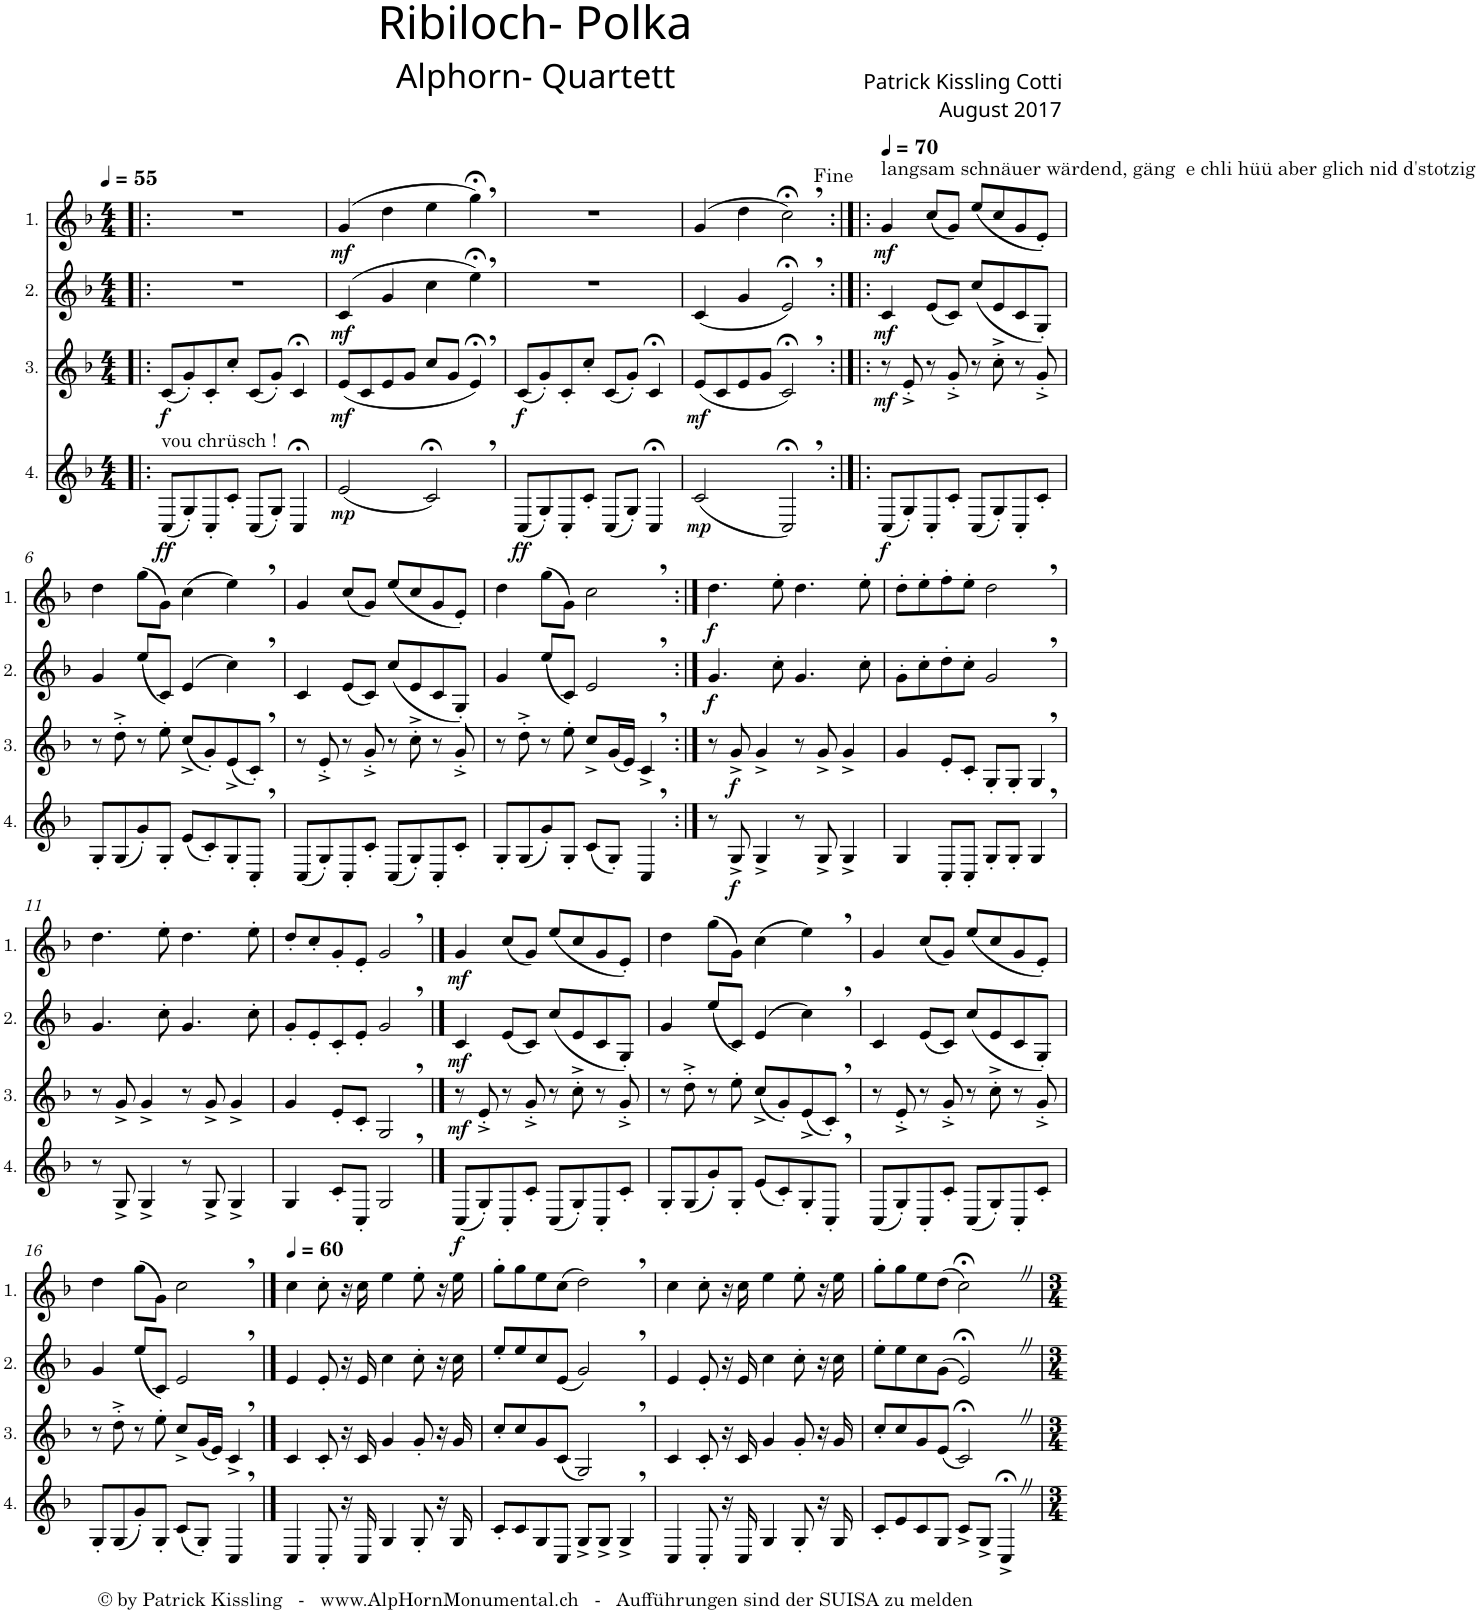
**kern	**dynam	**kern	**dynam	**kern	**dynam	**kern	**dynam
*part4	*part4	*part3	*part3	*part2	*part2	*part1	*part1
*staff4	*staff4	*staff3	*staff3	*staff2	*staff2	*staff1	*staff1
*I"4.	*	*I"3.	*	*I"2.	*	*I"1.	*
*clefG2	*	*clefG2	*	*clefG2	*	*clefG2	*
*Trd4c7	*	*Trd4c7	*	*Trd4c7	*	*Trd4c7	*
*k[b-]	*	*k[b-]	*	*k[b-]	*	*k[b-]	*
*M4/4	*	*M4/4	*	*M4/4	*	*M4/4	*
*MM55	*	*MM55	*	*MM55	*	*MM55	*
=1!|:	=1!|:	=1!|:	=1!|:	=1!|:	=1!|:	=1!|:	=1!|:
!LO:TX:a:t=vou chrüsch !	!	!	!	!	!	!	!
!	!LO:DY:b	!	!LO:DY:b	!	!	!	!
(8C/L	ff	(8c/L	f	1r	.	1r	.
8G'/)	.	8g'/)	.	.	.	.	.
8C'/	.	8c'/	.	.	.	.	.
8c'/J	.	8cc'/J	.	.	.	.	.
(8C/L	.	(8c/L	.	.	.	.	.
8G'/J)	.	8g'/J)	.	.	.	.	.
4C;</	.	4c;</	.	.	.	.	.
=2	=2	=2	=2	=2	=2	=2	=2
!	!LO:DY:b	!	!LO:DY:b	!	!LO:DY:b	!	!LO:DY:b
(2e/	mp	(8e/L	mf	(4c/	mf	(4g/	mf
.	.	8c/	.	.	.	.	.
.	.	8e/	.	4g/	.	4dd\	.
.	.	8g/J	.	.	.	.	.
2c;<,/)	.	8cc/L	.	4cc\	.	4ee\	.
.	.	8g/J	.	.	.	.	.
.	.	4e;<,/)	.	4ee;<,\)	.	4gg;<,\)	.
=3	=3	=3	=3	=3	=3	=3	=3
!	!LO:DY:b	!	!LO:DY:b	!	!	!	!
(8C/L	ff	(8c/L	f	1r	.	1r	.
8G'/)	.	8g'/)	.	.	.	.	.
8C'/	.	8c'/	.	.	.	.	.
8c'/J	.	8cc'/J	.	.	.	.	.
(8C/L	.	(8c/L	.	.	.	.	.
8G'/J)	.	8g'/J)	.	.	.	.	.
4C;</	.	4c;</	.	.	.	.	.
=4	=4	=4	=4	=4	=4	=4	=4
!	!LO:DY:b	!	!LO:DY:b	!	!	!	!
(2c/	mp	(8e/L	mf	(4c/	.	(4g/	.
.	.	8c/	.	.	.	.	.
.	.	8e/	.	4g/	.	4dd\	.
.	.	8g/J	.	.	.	.	.
2C;<,/)	.	2c;<,/)	.	2e;<,/)	.	2cc;<,\)	.
=5:|!|:	=5:|!|:	=5:|!|:	=5:|!|:	=5:|!|:	=5:|!|:	=5:|!|:	=5:|!|:
*	*	*	*	*	*	*MM70	*
!	!	!	!	!	!	!LO:TX:a:t=langsam schnäuer wärdend, gäng  e chli hüü aber glich nid d'stotzig	!
!	!LO:DY:b	!	!LO:DY:b	!	!LO:DY:b	!	!LO:DY:b
(8C/L	f	8r	mf	4c/	mf	4g/	mf
8G'/)	.	8e'^/	.	.	.	.	.
8C'/	.	8r	.	(8e/L	.	(8cc/L	.
8c'/J	.	8g'^/	.	8c/J)	.	8g/J)	.
(8C/L	.	8r	.	(8cc/L	.	(8ee/L	.
8G'/)	.	8cc'^\	.	8e/	.	8cc/	.
8C'/	.	8r	.	8c/	.	8g/	.
8c'/J	.	8g'^/	.	8G'/J)	.	8e'/J)	.
!!LO:LB:g=z
=6	=6	=6	=6	=6	=6	=6	=6
8G'/L	.	8r	.	4g/	.	4dd\	.
(8G/	.	8dd'^\	.	.	.	.	.
8g'/)	.	8r	.	(8ee/L	.	(8gg\L	.
8G'/J	.	8ee'\	.	8c/J)	.	8g\J)	.
(8e/L	.	(8cc^/L	.	(4e/	.	(4cc\	.
8c'/)	.	8g'/)	.	.	.	.	.
8G'/	.	(8e^/	.	4cc,\)	.	4ee,\)	.
8C',/J	.	8c',/J)	.	.	.	.	.
=7	=7	=7	=7	=7	=7	=7	=7
(8C/L	.	8r	.	4c/	.	4g/	.
8G'/)	.	8e'^/	.	.	.	.	.
8C'/	.	8r	.	(8e/L	.	(8cc/L	.
8c'/J	.	8g'^/	.	8c/J)	.	8g/J)	.
(8C/L	.	8r	.	(8cc/L	.	(8ee/L	.
8G'/)	.	8cc'^\	.	8e/	.	8cc/	.
8C'/	.	8r	.	8c/	.	8g/	.
8c'/J	.	8g'^/	.	8G'/J)	.	8e'/J)	.
=8	=8	=8	=8	=8	=8	=8	=8
8G'/L	.	8r	.	4g/	.	4dd\	.
(8G/	.	8dd'^\	.	.	.	.	.
8g'/)	.	8r	.	(8ee/L	.	(8gg\L	.
8G'/J	.	8ee'\	.	8c/J)	.	8g\J)	.
(8c/L	.	8cc^/L	.	2e,/	.	2cc,\	.
8G'/J)	.	(16g/L	.	.	.	.	.
.	.	16e/JJ)	.	.	.	.	.
4C,/	.	4c^,/	.	.	.	.	.
=9:|!	=9:|!	=9:|!	=9:|!	=9:|!	=9:|!	=9:|!	=9:|!
!	!	!	!	!	!LO:DY:b	!	!LO:DY:b
8r	.	8r	.	4.g/	f	4.dd\	f
!	!LO:DY:b	!	!LO:DY:b	!	!	!	!
8G^/	f	8g^/	f	.	.	.	.
4G^/	.	4g^/	.	.	.	.	.
.	.	.	.	8cc'\	.	8ee'\	.
8r	.	8r	.	4.g/	.	4.dd\	.
8G^/	.	8g^/	.	.	.	.	.
4G^/	.	4g^/	.	.	.	.	.
.	.	.	.	8cc'\	.	8ee'\	.
=10	=10	=10	=10	=10	=10	=10	=10
4G/	.	4g/	.	8g'\L	.	8dd'\L	.
.	.	.	.	8cc'\	.	8ee'\	.
8C'/L	.	8e'/L	.	8dd'\	.	8ff'\	.
8C'/J	.	8c'/J	.	8cc'\J	.	8ee'\J	.
8G'/L	.	8G'/L	.	2g,/	.	2dd,\	.
8G'/J	.	8G'/J	.	.	.	.	.
4G,/	.	4G,/	.	.	.	.	.
!!LO:LB:g=z
=11	=11	=11	=11	=11	=11	=11	=11
8r	.	8r	.	4.g/	.	4.dd\	.
8G^/	.	8g^/	.	.	.	.	.
4G^/	.	4g^/	.	.	.	.	.
.	.	.	.	8cc'\	.	8ee'\	.
8r	.	8r	.	4.g/	.	4.dd\	.
8G^/	.	8g^/	.	.	.	.	.
4G^/	.	4g^/	.	.	.	.	.
.	.	.	.	8cc'\	.	8ee'\	.
=12	=12	=12	=12	=12	=12	=12	=12
4G/	.	4g/	.	8g'/L	.	8dd'/L	.
.	.	.	.	8e'/	.	8cc'/	.
8c'/L	.	8e'/L	.	8c'/	.	8g'/	.
8C'/J	.	8c'/J	.	8e'/J	.	8e'/J	.
2G,/	.	2G,/	.	2g,/	.	2g,/	.
==13	==13	==13	==13	==13	==13	==13	==13
!	!LO:DY:b	!	!LO:DY:b	!	!LO:DY:b	!	!LO:DY:b
(8C/L	f	8r	mf	4c/	mf	4g/	mf
8G'/)	.	8e'^/	.	.	.	.	.
8C'/	.	8r	.	(8e/L	.	(8cc/L	.
8c'/J	.	8g'^/	.	8c/J)	.	8g/J)	.
(8C/L	.	8r	.	(8cc/L	.	(8ee/L	.
8G'/)	.	8cc'^\	.	8e/	.	8cc/	.
8C'/	.	8r	.	8c/	.	8g/	.
8c'/J	.	8g'^/	.	8G'/J)	.	8e'/J)	.
=14	=14	=14	=14	=14	=14	=14	=14
8G'/L	.	8r	.	4g/	.	4dd\	.
(8G/	.	8dd'^\	.	.	.	.	.
8g'/)	.	8r	.	(8ee/L	.	(8gg\L	.
8G'/J	.	8ee'\	.	8c/J)	.	8g\J)	.
(8e/L	.	(8cc^/L	.	(4e/	.	(4cc\	.
8c'/)	.	8g'/)	.	.	.	.	.
8G'/	.	(8e^/	.	4cc,\)	.	4ee,\)	.
8C',/J	.	8c',/J)	.	.	.	.	.
=15	=15	=15	=15	=15	=15	=15	=15
(8C/L	.	8r	.	4c/	.	4g/	.
8G'/)	.	8e'^/	.	.	.	.	.
8C'/	.	8r	.	(8e/L	.	(8cc/L	.
8c'/J	.	8g'^/	.	8c/J)	.	8g/J)	.
(8C/L	.	8r	.	(8cc/L	.	(8ee/L	.
8G'/)	.	8cc'^\	.	8e/	.	8cc/	.
8C'/	.	8r	.	8c/	.	8g/	.
8c'/J	.	8g'^/	.	8G'/J)	.	8e'/J)	.
!!LO:LB:g=z
=16	=16	=16	=16	=16	=16	=16	=16
8G'/L	.	8r	.	4g/	.	4dd\	.
(8G/	.	8dd'^\	.	.	.	.	.
8g'/)	.	8r	.	(8ee/L	.	(8gg\L	.
8G'/J	.	8ee'\	.	8c/J)	.	8g\J)	.
(8c/L	.	8cc^/L	.	2e,/	.	2cc,\	.
8G'/J)	.	(16g/L	.	.	.	.	.
.	.	16e/JJ)	.	.	.	.	.
4C,/	.	4c^,/	.	.	.	.	.
==17	==17	==17	==17	==17	==17	==17	==17
*	*	*	*	*	*	*MM60	*
4C/	.	4c/	.	4e/	.	4cc\	.
8C'/	.	8c'/	.	8e'/	.	8cc'\	.
16r	.	16r	.	16r	.	16r	.
16C/	.	16c/	.	16e/	.	16cc\	.
4G/	.	4g/	.	4cc\	.	4ee\	.
8G'/	.	8g'/	.	8cc'\	.	8ee'\	.
16r	.	16r	.	16r	.	16r	.
16G/	.	16g/	.	16cc\	.	16ee\	.
=18	=18	=18	=18	=18	=18	=18	=18
8c'/L	.	8cc'/L	.	8ee'/L	.	8gg'\L	.
8c/	.	8cc/	.	8ee/	.	8gg\	.
8G/	.	8g/	.	8cc/	.	8ee\	.
8C/J	.	(8c/J	.	(8e/J	.	(8cc\J	.
8G^/L	.	2G,/)	.	2g,/)	.	2dd,\)	.
8G^/J	.	.	.	.	.	.	.
4G^,/	.	.	.	.	.	.	.
=19	=19	=19	=19	=19	=19	=19	=19
4C/	.	4c/	.	4e/	.	4cc\	.
8C'/	.	8c'/	.	8e'/	.	8cc'\	.
16r	.	16r	.	16r	.	16r	.
16C/	.	16c/	.	16e/	.	16cc\	.
4G/	.	4g/	.	4cc\	.	4ee\	.
8G'/	.	8g'/	.	8cc'\	.	8ee'\	.
16r	.	16r	.	16r	.	16r	.
16G/	.	16g/	.	16cc\	.	16ee\	.
=20	=20	=20	=20	=20	=20	=20	=20
8c'/L	.	8cc'/L	.	8ee'\L	.	8gg'\L	.
8e/	.	8cc/	.	8ee\	.	8gg\	.
8c/	.	8g/	.	8cc\	.	8ee\	.
8G/J	.	(8e/J	.	(8g\J	.	(8dd\J	.
8c^/L	.	2c;<Z/)	.	2e;<Z/)	.	2cc;<Z\)	.
8G^/J	.	.	.	.	.	.	.
4C;<^Z/	.	.	.	.	.	.	.
=	=	=	=	=	=	=	=
*-	*-	*-	*-	*-	*-	*-	*-
